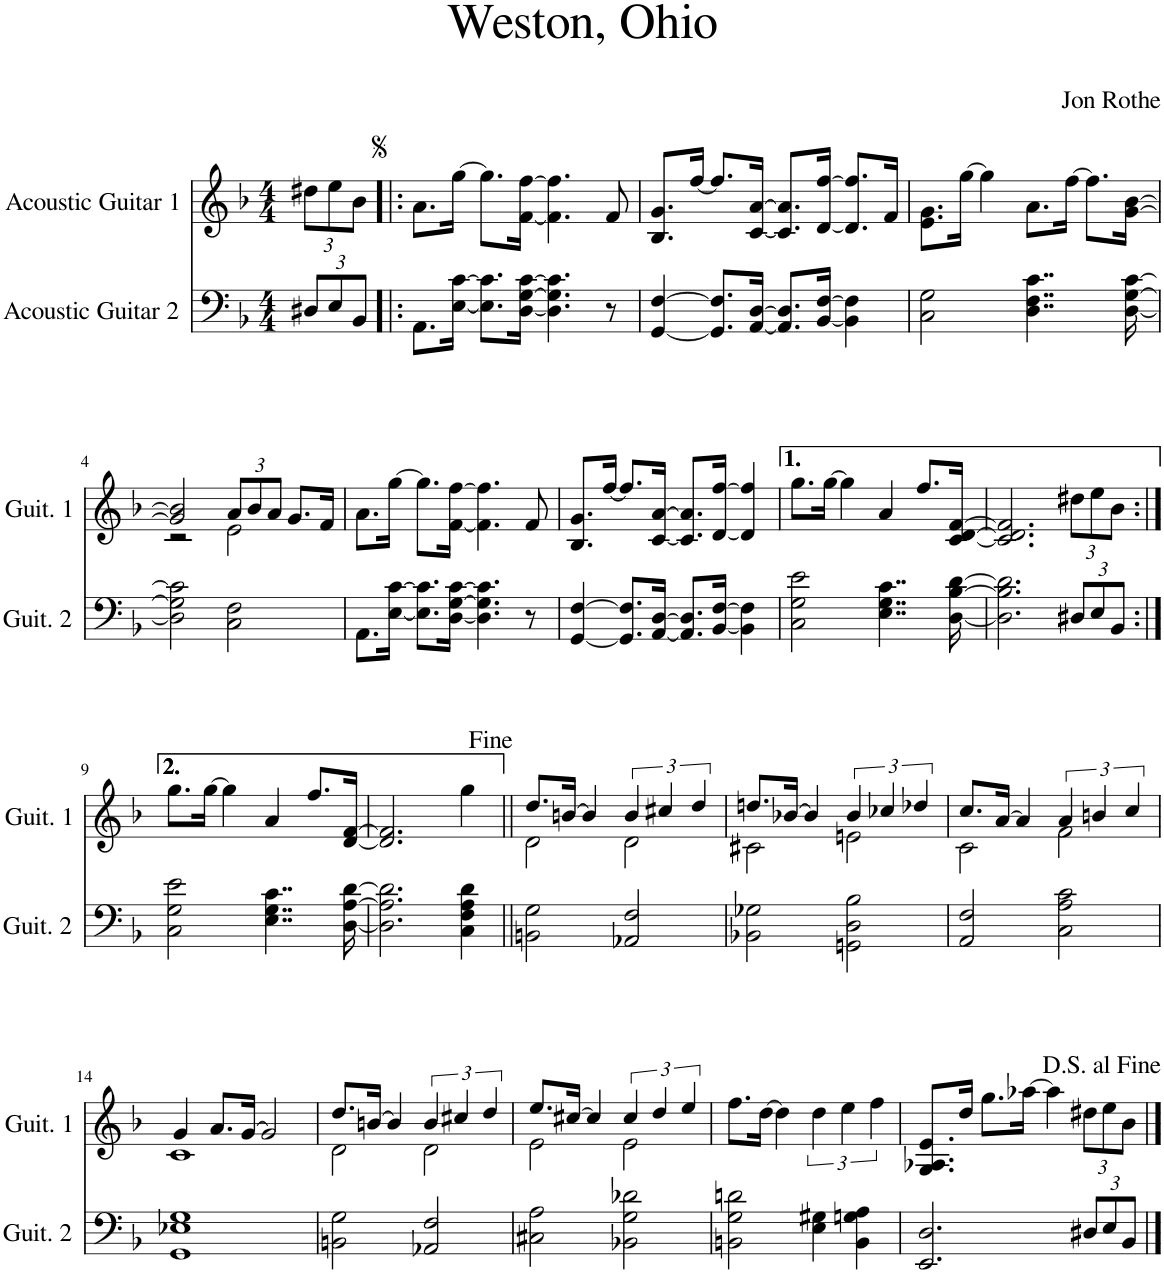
**kern	**kern
*part2	*part1
*staff2	*staff1
*I"Acoustic Guitar 2	*I"Acoustic Guitar 1
*I'Guit. 2	*I'Guit. 1
*clefF4	*clefG2
*k[b-]	*k[b-]
*M4/4	*M4/4
*Xbrackettup	*Xbrackettup
=	=
12D#X/L	12dd#X\L
12E/	12ee\
12BB-/J	12b-\J
=1!|:	=1!|:
8.AA\L	8.a\L
[16E\ [16c\Jk	[16gg\Jk
8.E\] 8.c\]L	8.gg\L]
[16D\ [16G\ [16c\Jk	[16f\ [16ff\Jk
4.D\] 4.G\] 4.c\]	4.f\] 4.ff\]
8r	8f/
=2	=2
[4GG/ [4F/	8.B-/ 8.g/L
.	[16ff/Jk
8.GG/] 8.F/]L	8.ff/L]
[16AA/ [16D/Jk	[16c/ [16a/Jk
8.AA/] 8.D/]L	8.c/] 8.a/]L
[16BB-/ [16F/Jk	[16d/ [16ff/Jk
4BB-\] 4F\]	8.d/] 8.ff/]L
.	16f/Jk
=3	=3
2C\ 2G\	8.e\ 8.g\L
.	[16gg\Jk
.	4gg\]
4..D\ 4..F\ 4..c\	8.a\L
.	[16ff\Jk
.	8.ff\L]
[16D\ [16G\ [16c\	[16g\ [16b-\Jk
!!LO:LB:g=z
=4	=4
*	*^
2D\] 2G\] 2c\]	2g/] 2b-/]	2r
2C\ 2F\	12a/L	2e\
.	12b-/	.
.	12a/J	.
.	8.g/L	.
.	16f/Jk	.
*	*v	*v
=5	=5
8.AA\L	8.a\L
[16E\ [16c\Jk	[16gg\Jk
8.E\] 8.c\]L	8.gg\L]
[16D\ [16G\ [16c\Jk	[16f\ [16ff\Jk
4.D\] 4.G\] 4.c\]	4.f\] 4.ff\]
8r	8f/
=6	=6
[4GG/ [4F/	8.B-/ 8.g/L
.	[16ff/Jk
8.GG/] 8.F/]L	8.ff/L]
[16AA/ [16D/Jk	[16c/ [16a/Jk
8.AA/] 8.D/]L	8.c/] 8.a/]L
[16BB-/ [16F/Jk	[16d/ [16ff/Jk
4BB-\] 4F\]	4d/] 4ff/]
=7	=7
2C\ 2G\ 2e\	8.gg\L
.	[16gg\Jk
.	4gg\]
4..E\ 4..G\ 4..c\	4a/
.	8.ff/L
[16D\ [16B-\ [16d\	[16c/ [16d/ [16f/Jk
=8	=8
2.D\] 2.B-\] 2.d\]	2.c/] 2.d/] 2.f/]
12D#X/L	12dd#X\L
12E/	12ee\
12BB-/J	12b-\J
!!LO:LB:g=z
=9:|!	=9:|!
2C\ 2G\ 2e\	8.gg\L
.	[16gg\Jk
.	4gg\]
4..E\ 4..G\ 4..c\	4a/
.	8.ff/L
[16D\ [16A\ [16d\	[16d/ [16f/Jk
=10	=10
2.D\] 2.A\] 2.d\]	2.d/] 2.f/]
4C\ 4F\ 4A\ 4d\	4gg\
=11||	=11||
*	*^
2BBn\ 2G\	8.dd/L	2d\
.	[16bn/Jk	.
.	4b/]	.
*	*brackettup	*
2AA-X/ 2F/	6b/	2d\
.	6cc#X/	.
.	6dd/	.
=12	=12	=12
2BB-X\ 2G-X\	8.ddn/L	2c#X\
.	[16b-X/Jk	.
.	4b-/]	.
2GGn\ 2D\ 2B-\	6b-/	2en\
.	6cc-X/	.
.	6dd-X/	.
=13	=13	=13
2AA/ 2F/	8.cc/L	2c\
.	[16a/Jk	.
.	4a/]	.
2C\ 2A\ 2c\	6a/	2f\
.	6bn/	.
.	6cc/	.
!!LO:LB:g=z	!!
=14	=14	=14
1GG 1E-X 1G	4g/	1c
.	8.a/L	.
.	[16g/Jk	.
.	2g/]	.
=15	=15	=15
2BBn\ 2G\	8.dd/L	2d\
.	[16bn/Jk	.
.	4b/]	.
2AA-X/ 2F/	6b/	2d\
.	6cc#X/	.
.	6dd/	.
=16	=16	=16
2C#X\ 2A\	8.ee/L	2e\
.	[16cc#X/Jk	.
.	4cc#/]	.
2BB-X\ 2G\ 2d-X\	6cc#/	2e\
.	6dd/	.
.	6ee/	.
*	*v	*v
=17	=17
2BBn\ 2G\ 2dn\	8.ff\L
.	[16dd\Jk
.	4dd\]
4E\ 4G#X\	6dd\
.	6ee\
4BB\ 4Gn\ 4A\	.
.	6ff\
=18	=18
2.EE/ 2.D/	8.G/ 8.A-X/ 8.e/L
.	16dd/Jk
.	8.gg\L
.	[16aa-X\Jk
.	4aa-\]
*	*Xbrackettup
12D#X/L	12dd#X\L
12E/	12ee\
12BB-/J	12b-\J
==	==
*-	*-
